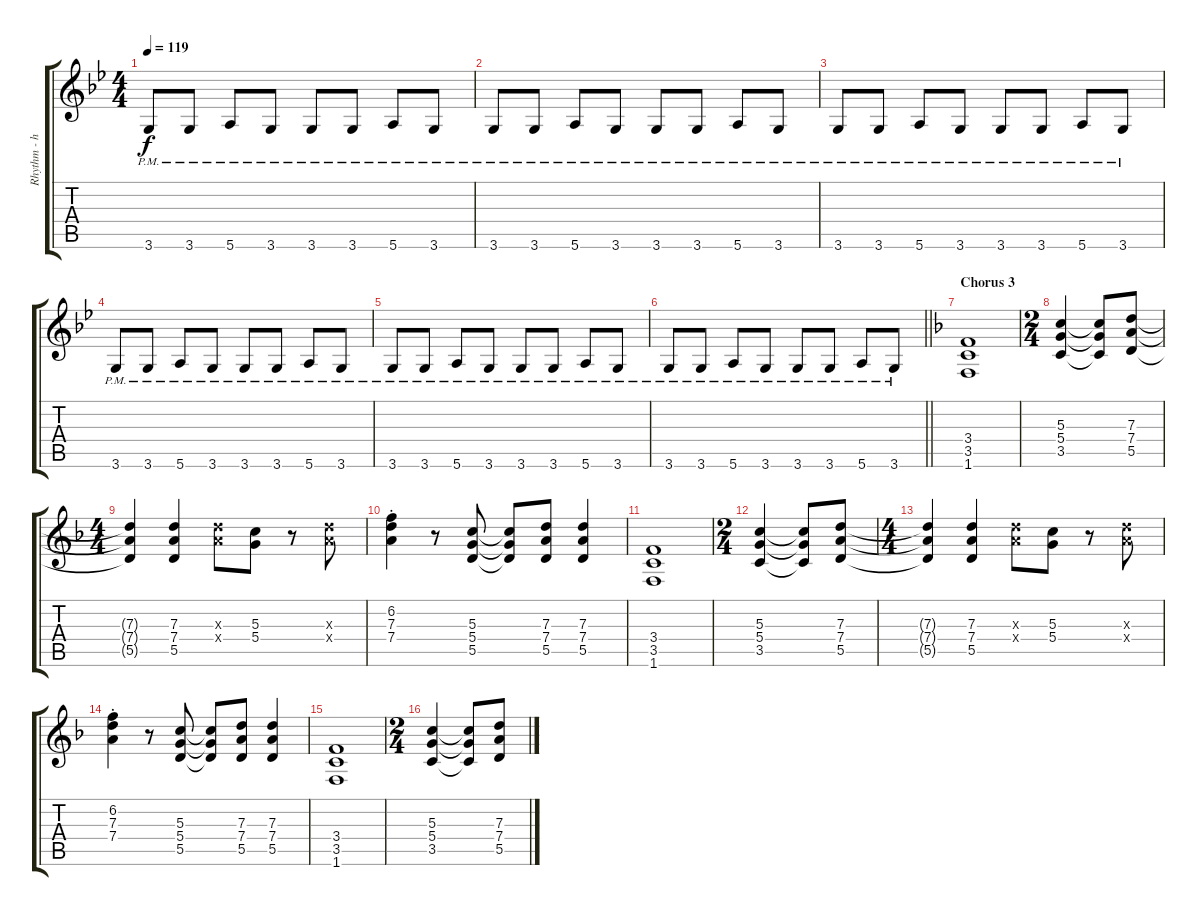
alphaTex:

\track ("Rhythm - heavy - right" "Rhythm - h") {instrument distortionguitar}
\staff {score tabs}
\tuning (E4 B3 G3 D3 A2 E2) {hide}
\ts (4 4)
\tempo 119
\clef g2
\ks bb
3.6{pm}.8{dy f} 3.6{pm}.8 5.6{pm}.8 3.6{pm}.8 3.6{pm}.8 3.6{pm}.8 5.6{pm}.8 3.6{pm}.8 |
3.6{pm}.8 3.6{pm}.8 5.6{pm}.8 3.6{pm}.8 3.6{pm}.8 3.6{pm}.8 5.6{pm}.8 3.6{pm}.8 |
3.6{pm}.8 3.6{pm}.8 5.6{pm}.8 3.6{pm}.8 3.6{pm}.8 3.6{pm}.8 5.6{pm}.8 3.6{pm}.8 |
3.6{pm}.8 3.6{pm}.8 5.6{pm}.8 3.6{pm}.8 3.6{pm}.8 3.6{pm}.8 5.6{pm}.8 3.6{pm}.8 |
3.6{pm}.8 3.6{pm}.8 5.6{pm}.8 3.6{pm}.8 3.6{pm}.8 3.6{pm}.8 5.6{pm}.8 3.6{pm}.8 |
\barLineRight lightlight
3.6{pm}.8 3.6{pm}.8 5.6{pm}.8 3.6{pm}.8 3.6{pm}.8 3.6{pm}.8 5.6{pm}.8 3.6{pm}.8 |
\section ("" "Chorus 3")
\ks f
(3.4 3.5 1.6).1 |
\ts (2 4)
(5.3 5.4 3.5).4 (5.3{t} 5.4{t} 3.5{t}).8 (7.3 7.4 5.5).8 |
\ts (4 4)
(7.3{t} 7.4{t} 5.5{t}).4 (7.3 7.4 5.5).4 (7.3{x} 7.4{x}).8 (5.3 5.4).8 r.8 (7.3{x} 7.4{x}).8 |
(6.2{st} 7.3{st} 7.4{st}).4 r.8 (5.3 5.4 5.5).8 (5.3{t} 5.4{t} 5.5{t}).8 (7.3 7.4 5.5).8 (7.3 7.4 5.5).4 |
(3.4 3.5 1.6).1 |
\ts (2 4)
(5.3 5.4 3.5).4 (5.3{t} 5.4{t} 3.5{t}).8 (7.3 7.4 5.5).8 |
\ts (4 4)
(7.3{t} 7.4{t} 5.5{t}).4 (7.3 7.4 5.5).4 (7.3{x} 7.4{x}).8 (5.3 5.4).8 r.8 (7.3{x} 7.4{x}).8 |
(6.2{st} 7.3{st} 7.4{st}).4 r.8 (5.3 5.4 5.5).8 (5.3{t} 5.4{t} 5.5{t}).8 (7.3 7.4 5.5).8 (7.3 7.4 5.5).4 |
(3.4 3.5 1.6).1 |
\ts (2 4)
(5.3 5.4 3.5).4 (5.3{t} 5.4{t} 3.5{t}).8 (7.3 7.4 5.5).8
